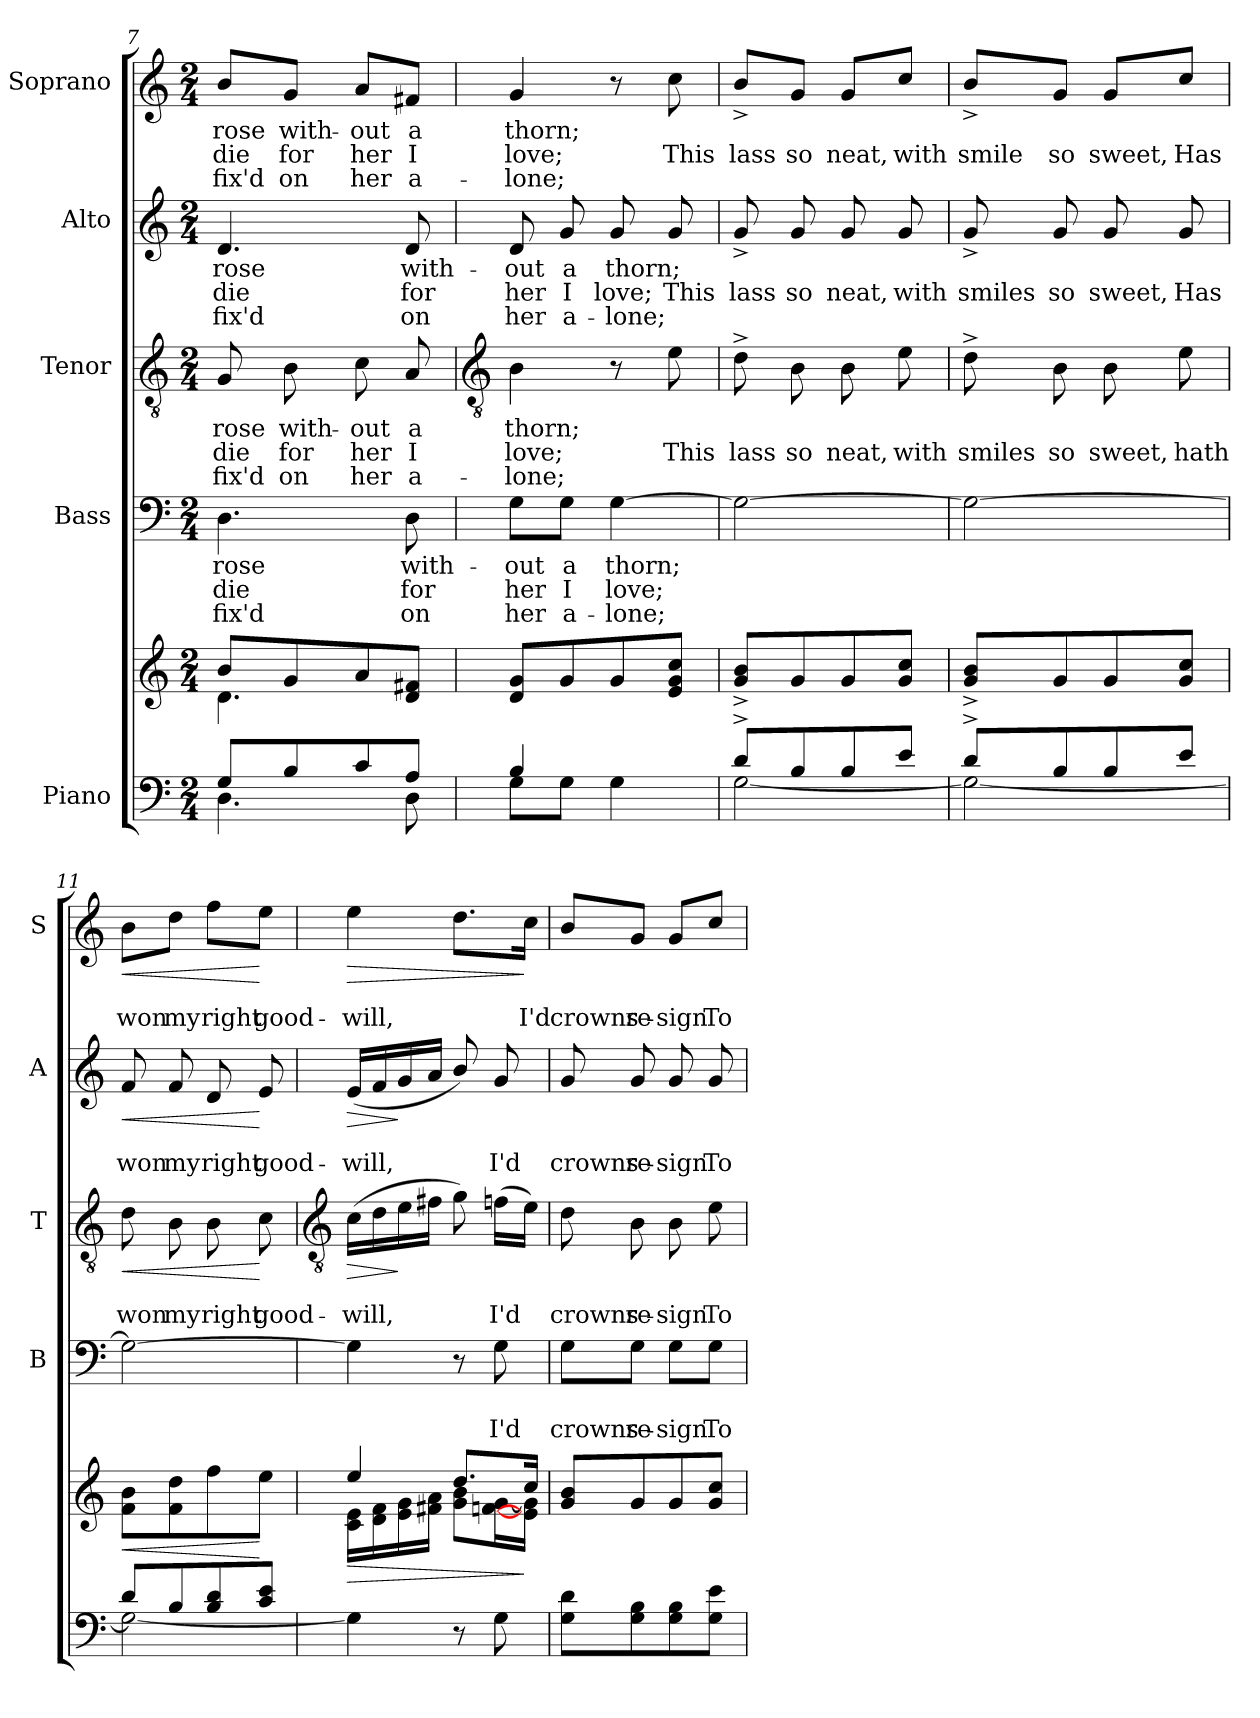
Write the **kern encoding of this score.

**kern	**kern	**dynam	**kern	**text	**text	**text	**kern	**text	**text	**text	**dynam	**kern	**text	**text	**text	**dynam	**kern	**text	**text	**text	**dynam
*part5	*part5	*part5	*part4	*part4	*part4	*part4	*part3	*part3	*part3	*part3	*part3	*part2	*part2	*part2	*part2	*part2	*part1	*part1	*part1	*part1	*part1
*staff6	*staff5	*staff5/6	*staff4	*staff4	*staff4	*staff4	*staff3	*staff3	*staff3	*staff3	*staff3	*staff2	*staff2	*staff2	*staff2	*staff2	*staff1	*staff1	*staff1	*staff1	*staff1
*I"Piano	*	*	*I"Bass	*	*	*	*I"Tenor	*	*	*	*	*I"Alto	*	*	*	*	*I"Soprano	*	*	*	*
*	*	*	*I'B	*	*	*	*I'T	*	*	*	*	*I'A	*	*	*	*	*I'S	*	*	*	*
*clefF4	*clefG2	*	*clefF4	*	*	*	*clefGv2	*	*	*	*	*clefG2	*	*	*	*	*clefG2	*	*	*	*
*k[]	*k[]	*	*k[]	*	*	*	*k[]	*	*	*	*	*k[]	*	*	*	*	*k[]	*	*	*	*
*C:	*C:	*	*C:	*	*	*	*C:	*	*	*	*	*C:	*	*	*	*	*C:	*	*	*	*
*M2/4	*M2/4	*	*M2/4	*	*	*	*M2/4	*	*	*	*	*M2/4	*	*	*	*	*M2/4	*	*	*	*
=7	=7	=7	=7	=7	=7	=7	=7	=7	=7	=7	=7	=7	=7	=7	=7	=7	=7	=7	=7	=7	=7
*^	*^	*	*	*	*	*	*	*	*	*	*	*	*	*	*	*	*	*	*	*	*
!	!	!	!	!	!	!LO:LY:b	!LO:LY:b	!LO:LY:b	!	!LO:LY:b	!LO:LY:b	!LO:LY:b	!	!	!LO:LY:b	!LO:LY:b	!LO:LY:b	!	!	!LO:LY:b	!LO:LY:b	!LO:LY:b	!
8G/L	4.D	8bL	4.d\	.	4.D	rose	die	fix'd	8G	rose	die	fix'd	.	4.d	rose	die	fix'd	.	8b/L	rose	die	fix'd	.
!	!	!	!	!	!	!	!	!	!	!LO:LY:b	!LO:LY:b	!LO:LY:b	!	!	!	!	!	!	!	!LO:LY:b	!LO:LY:b	!LO:LY:b	!
8B/	.	8g	.	.	.	.	.	.	8B	with-	-for	on	.	.	.	.	.	.	8g/J	with-	-for	on	.
!	!	!	!	!	!	!	!	!	!	!LO:LY:b	!LO:LY:b	!LO:LY:b	!	!	!	!	!	!	!	!LO:LY:b	!LO:LY:b	!LO:LY:b	!
8c/	.	8a	.	.	.	.	.	.	8c	out	her	her	.	.	.	.	.	.	8a/L	out	her	her	.
!	!	!	!	!	!	!LO:LY:b	!LO:LY:b	!LO:LY:b	!	!LO:LY:b	!LO:LY:b	!LO:LY:b	!	!	!LO:LY:b	!LO:LY:b	!LO:LY:b	!	!	!LO:LY:b	!LO:LY:b	!LO:LY:b	!
8A/J	8D	8d 8f#XJ	8ryy	.	8D	with-	-for	on	8A	a	I	a-	.	8d	with-	-for	on	.	8f#X/J	a	I	a-	.
*	*	*v	*v	*	*	*	*	*	*	*	*	*	*	*	*	*	*	*	*	*	*	*	*
!!LO:LB:g=z
=8	=8	=8	=8	=8	=8	=8	=8	=8	=8	=8	=8	=8	=8	=8	=8	=8	=8	=8	=8	=8	=8	=8
*	*	*	*	*	*	*	*	*clefGv2	*	*	*	*	*	*	*	*	*	*	*	*	*	*
*	*	*^	*	*	*	*	*	*	*	*	*	*	*	*	*	*	*	*	*	*	*	*
!	!	!	!	!	!	!LO:LY:b	!LO:LY:b	!LO:LY:b	!	!LO:LY:b	!LO:LY:b	!LO:LY:b	!	!	!LO:LY:b	!LO:LY:b	!LO:LY:b	!	!	!LO:LY:b	!LO:LY:b	!LO:LY:b	!
*	*	*v	*v	*	*	*	*	*	*	*	*	*	*	*	*	*	*	*	*	*	*	*	*
4B/	8G\L	8d 8gL	.	8G\L	out	her	her	4B	-thorn;	love;	lone;	.	8d	out	her	her	.	4g	-thorn;	love;	lone;	.
!	!	!	!	!	!LO:LY:b	!LO:LY:b	!LO:LY:b	!	!	!	!	!	!	!LO:LY:b	!LO:LY:b	!LO:LY:b	!	!	!	!	!	!
.	8G\J	8g	.	8G\J	a	I	a-	.	.	.	.	.	8g	a	I	a-	.	.	.	.	.	.
!	!	!	!	!	!LO:LY:b	!LO:LY:b	!LO:LY:b	!	!	!	!	!	!	!LO:LY:b	!LO:LY:b	!LO:LY:b	!	!	!	!	!	!
4ryy	4G\	8g	.	[4G	-thorn;	love;	lone;	8r	.	.	.	.	8g	-thorn;	love;	lone;	.	8r	.	.	.	.
!	!	!	!	!	!	!	!	!	!	!LO:LY:b	!	!	!	!	!LO:LY:b	!	!	!	!	!LO:LY:b	!	!
.	.	8e 8g 8ccJ	.	.	.	.	.	8e	.	This	.	.	8g	.	This	.	.	8cc	.	This	.	.
=9	=9	=9	=9	=9	=9	=9	=9	=9	=9	=9	=9	=9	=9	=9	=9	=9	=9	=9	=9	=9	=9	=9
!	!	!	!	!	!	!	!	!	!	!LO:LY:b	!	!	!	!	!LO:LY:b	!	!	!	!	!LO:LY:b	!	!
8d^/L	[2G\	8g^ 8b^L	.	2G_	.	.	.	8d^	.	lass	.	.	8g^	.	lass	.	.	8b^/L	.	lass	.	.
!	!	!	!	!	!	!	!	!	!	!LO:LY:b	!	!	!	!	!LO:LY:b	!	!	!	!	!LO:LY:b	!	!
8B/	.	8g	.	.	.	.	.	8B	.	so	.	.	8g	.	so	.	.	8g/J	.	so	.	.
!	!	!	!	!	!	!	!	!	!	!LO:LY:b	!	!	!	!	!LO:LY:b	!	!	!	!	!LO:LY:b	!	!
8B/	.	8g	.	.	.	.	.	8B	.	neat,	.	.	8g	.	neat,	.	.	8g/L	.	neat,	.	.
!	!	!	!	!	!	!	!	!	!	!LO:LY:b	!	!	!	!	!LO:LY:b	!	!	!	!	!LO:LY:b	!	!
8e/J	.	8g 8ccJ	.	.	.	.	.	8e	.	with	.	.	8g	.	with	.	.	8cc/J	.	with	.	.
=10	=10	=10	=10	=10	=10	=10	=10	=10	=10	=10	=10	=10	=10	=10	=10	=10	=10	=10	=10	=10	=10	=10
!	!	!	!	!	!	!	!	!	!	!LO:LY:b	!	!	!	!	!LO:LY:b	!	!	!	!	!LO:LY:b	!	!
8d^/L	2G\_	8g^ 8b^L	.	2G_	.	.	.	8d^	.	smiles	.	.	8g^	.	smiles	.	.	8b^/L	.	smile	.	.
!	!	!	!	!	!	!	!	!	!	!LO:LY:b	!	!	!	!	!LO:LY:b	!	!	!	!	!LO:LY:b	!	!
8B/	.	8g	.	.	.	.	.	8B	.	so	.	.	8g	.	so	.	.	8g/J	.	so	.	.
!	!	!	!	!	!	!	!	!	!	!LO:LY:b	!	!	!	!	!LO:LY:b	!	!	!	!	!LO:LY:b	!	!
8B/	.	8g	.	.	.	.	.	8B	.	sweet,	.	.	8g	.	sweet,	.	.	8g/L	.	sweet,	.	.
!	!	!	!	!	!	!	!	!	!	!LO:LY:b	!	!	!	!	!LO:LY:b	!	!	!	!	!LO:LY:b	!	!
8e/J	.	8g 8ccJ	.	.	.	.	.	8e	.	hath	.	.	8g	.	Has	.	.	8cc/J	.	Has	.	.
=11	=11	=11	=11	=11	=11	=11	=11	=11	=11	=11	=11	=11	=11	=11	=11	=11	=11	=11	=11	=11	=11	=11
!	!	!	!LO:HP:b	!	!	!	!	!	!	!LO:LY:b	!	!LO:HP:b	!	!	!LO:LY:b	!	!LO:HP:b	!	!	!LO:LY:b	!	!LO:HP:b
8d/L	2G\_	8f 8bL	<	2G_	.	.	.	8d	.	won	.	<	8f	.	won	.	<	8b\L	.	won	.	<
!	!	!	!	!	!	!	!	!	!	!LO:LY:b	!	!	!	!	!LO:LY:b	!	!	!	!	!LO:LY:b	!	!
8B/	.	8f 8dd	.	.	.	.	.	8B	.	my	.	.	8f	.	my	.	.	8dd\J	.	my	.	.
!	!	!	!	!	!	!	!	!	!	!LO:LY:b	!	!	!	!	!LO:LY:b	!	!	!	!	!LO:LY:b	!	!
8B/ 8d/	.	8ff	.	.	.	.	.	8B	.	right	.	.	8d	.	right	.	.	8ff\L	.	right	.	.
!	!	!	!	!	!	!	!	!	!	!LO:LY:b	!	!	!	!	!LO:LY:b	!	!	!	!	!LO:LY:b	!	!
8c/ 8e/J	.	8eeJ	[	.	.	.	.	8c	.	good-	.	[	8e	.	good-	.	[	8ee\J	.	good-	.	[
*v	*v	*	*	*	*	*	*	*	*	*	*	*	*	*	*	*	*	*	*	*	*	*
!!LO:LB:g=z
=12	=12	=12	=12	=12	=12	=12	=12	=12	=12	=12	=12	=12	=12	=12	=12	=12	=12	=12	=12	=12	=12
*	*	*	*	*	*	*	*clefGv2	*	*	*	*	*	*	*	*	*	*	*	*	*	*
!	!	!LO:HP:b	!	!	!	!	!	!	!LO:LY:b	!	!LO:HP:b	!	!	!LO:LY:b	!	!LO:HP:b	!	!	!LO:LY:b	!	!LO:HP:b
*	*^	*	*	*	*	*	*	*	*	*	*	*	*	*	*	*	*	*	*	*	*
4G]	4ee/	16c\ 16e\LL	>	4G]	.	.	.	(>16cLL	.	-will,	.	>	(<16eLL	.	-will,	.	>	4ee	.	-will,	.	>
.	.	16d\ 16f\	.	.	.	.	.	16d	.	.	.	.	16f	.	.	.	.	.	.	.	.	.
.	.	16e\ 16g\	.	.	.	.	.	16e	.	.	.	]	16g	.	.	.	]	.	.	.	.	.
.	.	16f#X\ 16a\JJ	.	.	.	.	.	16f#XJJ	.	.	.	.	16aJJ	.	.	.	.	.	.	.	.	.
8r	8.dd/L	8g\ 8b\L	.	8r	.	.	.	8g)	.	.	.	.	8b/)	.	.	.	.	8.dd\L	.	.	.	.
!	!	!	!	!	!	!LO:LY:b	!	!	!	!LO:LY:b	!	!	!	!	!LO:LY:b	!	!	!	!	!	!	!
8G	.	[16fn\ [16g\L	.	8G	.	I'd	.	(>16fnLL	.	I'd	.	.	8g	.	I'd	.	.	.	.	.	.	.
!	!	!	!	!	!	!	!	!	!	!	!	!	!	!	!	!	!	!	!	!LO:LY:b	!	!
.	16cc/J	16e\] 16g\]JJ	]	.	.	.	.	16eJJ)	.	.	.	.	.	.	.	.	.	16cc\Jk	.	I'd	.	]
=13	=13	=13	=13	=13	=13	=13	=13	=13	=13	=13	=13	=13	=13	=13	=13	=13	=13	=13	=13	=13	=13	=13
!	!	!	!	!	!	!LO:LY:b	!	!	!	!LO:LY:b	!	!	!	!	!LO:LY:b	!	!	!	!	!LO:LY:b	!	!
8G 8dL	8g 8bL	2ryy	.	8G\L	.	crowns	.	8d	.	crowns	.	.	8g	.	crowns	.	.	8b/L	.	crowns	.	.
!	!	!	!	!	!	!LO:LY:b	!	!	!	!LO:LY:b	!	!	!	!	!LO:LY:b	!	!	!	!	!LO:LY:b	!	!
8G 8B	8g	.	.	8G\J	.	re-	.	8B	.	re-	.	.	8g	.	re-	.	.	8g/J	.	re-	.	.
!	!	!	!	!	!	!LO:LY:b	!	!	!	!LO:LY:b	!	!	!	!	!LO:LY:b	!	!	!	!	!LO:LY:b	!	!
8G 8B	8g	.	.	8G\L	.	-sign	.	8B	.	-sign	.	.	8g	.	-sign	.	.	8g/L	.	-sign	.	.
!	!	!	!	!	!	!LO:LY:b	!	!	!	!LO:LY:b	!	!	!	!	!LO:LY:b	!	!	!	!	!LO:LY:b	!	!
8G 8eJ	8g 8ccJ	.	.	8G\J	.	To	.	8e	.	To	.	.	8g	.	To	.	.	8cc/J	.	To	.	.
*	*v	*v	*	*	*	*	*	*	*	*	*	*	*	*	*	*	*	*	*	*	*	*
=	=	=	=	=	=	=	=	=	=	=	=	=	=	=	=	=	=	=	=	=	=
*-	*-	*-	*-	*-	*-	*-	*-	*-	*-	*-	*-	*-	*-	*-	*-	*-	*-	*-	*-	*-	*-
